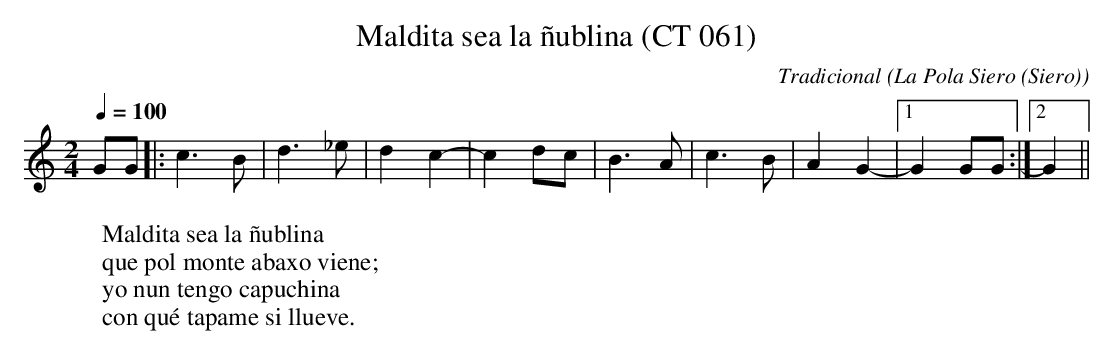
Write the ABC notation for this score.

X:1
T:Maldita sea la ñublina (CT 061)
C:Tradicional
O:La Pola Siero (Siero)
M:2/4
L:1/8
Q:1/4=100
W:Maldita sea la ñublina
W:que pol monte abaxo viene;
W:yo nun tengo capuchina
W:con qué tapame si llueve.
K:C
GG|:c3 B|d3 _e|d2 c2-|c2 dc|B3 A|c3 B|A2 G2-|[1 G2 GG:|[2 G2||
